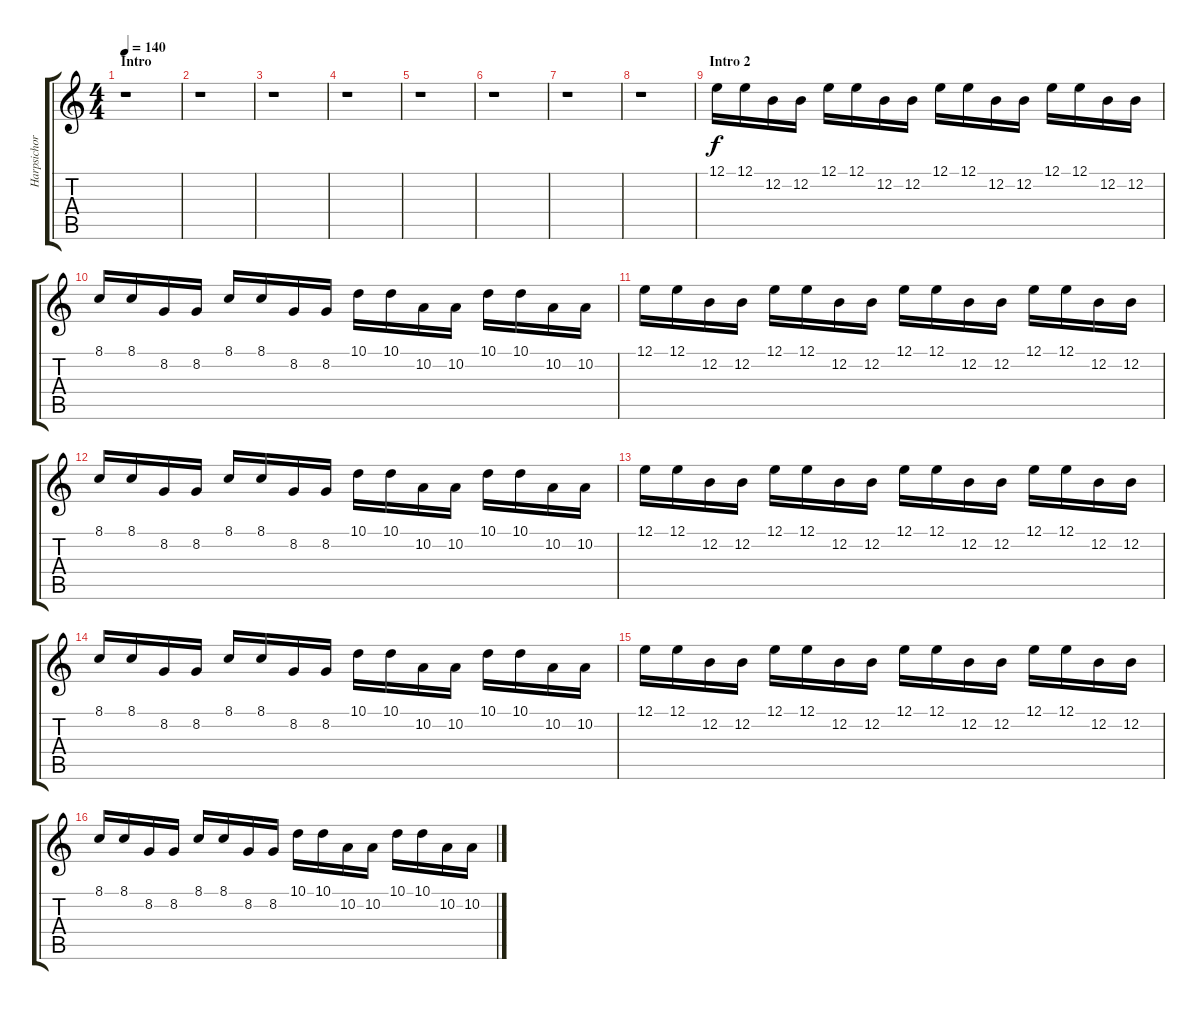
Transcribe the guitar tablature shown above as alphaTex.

\track ("Harpsichord" "Harpsichor") {instrument harpsichord}
\staff {score tabs}
\tuning (E4 B3 G3 D3 A2 E2) {hide}
\ts (4 4)
\section ("" "Intro")
\tempo 140
\clef g2
\ks c
r.1{dy f instrument harpsichord} |
r.1 |
r.1 |
r.1 |
r.1 |
r.1 |
r.1 |
r.1 |
\section ("" "Intro 2")
12.1.16 12.1.16 12.2.16 12.2.16 12.1.16 12.1.16 12.2.16 12.2.16 12.1.16 12.1.16 12.2.16 12.2.16 12.1.16 12.1.16 12.2.16 12.2.16 |
8.1.16 8.1.16 8.2.16 8.2.16 8.1.16 8.1.16 8.2.16 8.2.16 10.1.16 10.1.16 10.2.16 10.2.16 10.1.16 10.1.16 10.2.16 10.2.16 |
12.1.16 12.1.16 12.2.16 12.2.16 12.1.16 12.1.16 12.2.16 12.2.16 12.1.16 12.1.16 12.2.16 12.2.16 12.1.16 12.1.16 12.2.16 12.2.16 |
8.1.16 8.1.16 8.2.16 8.2.16 8.1.16 8.1.16 8.2.16 8.2.16 10.1.16 10.1.16 10.2.16 10.2.16 10.1.16 10.1.16 10.2.16 10.2.16 |
12.1.16 12.1.16 12.2.16 12.2.16 12.1.16 12.1.16 12.2.16 12.2.16 12.1.16 12.1.16 12.2.16 12.2.16 12.1.16 12.1.16 12.2.16 12.2.16 |
8.1.16 8.1.16 8.2.16 8.2.16 8.1.16 8.1.16 8.2.16 8.2.16 10.1.16 10.1.16 10.2.16 10.2.16 10.1.16 10.1.16 10.2.16 10.2.16 |
12.1.16 12.1.16 12.2.16 12.2.16 12.1.16 12.1.16 12.2.16 12.2.16 12.1.16 12.1.16 12.2.16 12.2.16 12.1.16 12.1.16 12.2.16 12.2.16 |
8.1.16 8.1.16 8.2.16 8.2.16 8.1.16 8.1.16 8.2.16 8.2.16 10.1.16 10.1.16 10.2.16 10.2.16 10.1.16 10.1.16 10.2.16 10.2.16
